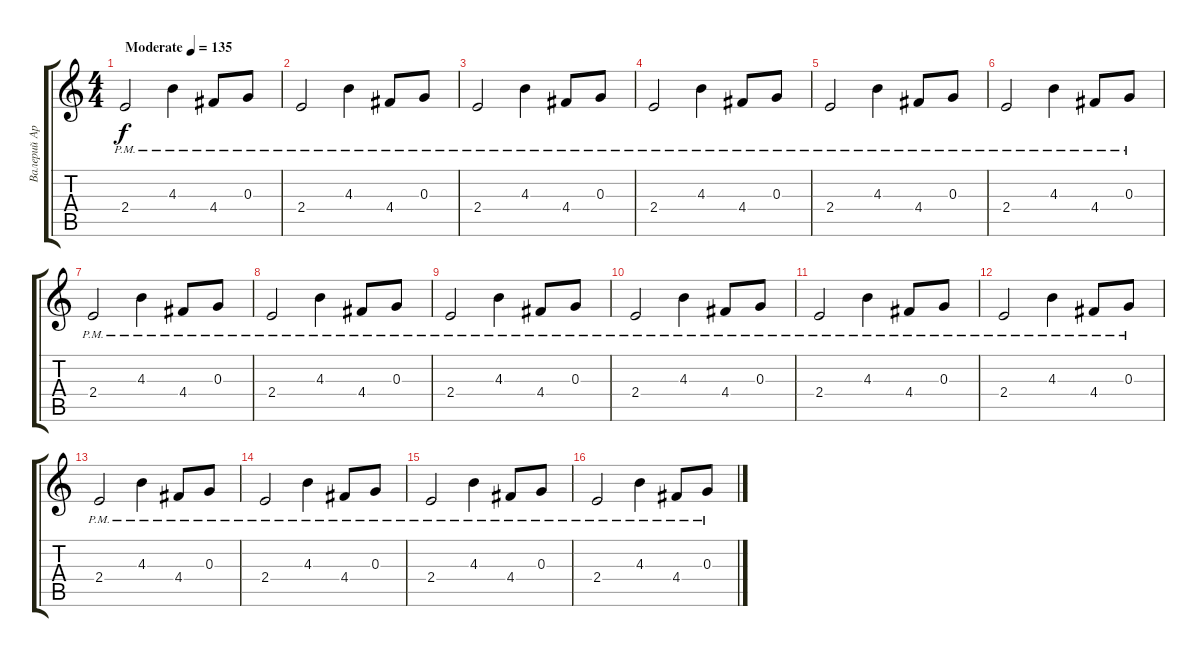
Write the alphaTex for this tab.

\track ("Валерий Аркадин (гитара запись)" "Валерий Ар") {instrument distortionguitar}
\staff {score tabs}
\tuning (E4 B3 G3 D3 A2 E2) {hide}
\ts (4 4)
\tempo (135 "Moderate")
\clef g2
\ks c
2.4{pm}.2{dy f instrument distortionguitar} 4.3{pm}.4 4.4{pm}.8 0.3{pm}.8 |
2.4{pm}.2 4.3{pm}.4 4.4{pm}.8 0.3{pm}.8 |
2.4{pm}.2 4.3{pm}.4 4.4{pm}.8 0.3{pm}.8 |
2.4{pm}.2 4.3{pm}.4 4.4{pm}.8 0.3{pm}.8 |
2.4{pm}.2 4.3{pm}.4 4.4{pm}.8 0.3{pm}.8 |
2.4{pm}.2 4.3{pm}.4 4.4{pm}.8 0.3{pm}.8 |
2.4{pm}.2 4.3{pm}.4 4.4{pm}.8 0.3{pm}.8 |
2.4{pm}.2 4.3{pm}.4 4.4{pm}.8 0.3{pm}.8 |
2.4{pm}.2 4.3{pm}.4 4.4{pm}.8 0.3{pm}.8 |
2.4{pm}.2 4.3{pm}.4 4.4{pm}.8 0.3{pm}.8 |
2.4{pm}.2 4.3{pm}.4 4.4{pm}.8 0.3{pm}.8 |
2.4{pm}.2 4.3{pm}.4 4.4{pm}.8 0.3{pm}.8 |
2.4{pm}.2 4.3{pm}.4 4.4{pm}.8 0.3{pm}.8 |
2.4{pm}.2 4.3{pm}.4 4.4{pm}.8 0.3{pm}.8 |
2.4{pm}.2 4.3{pm}.4 4.4{pm}.8 0.3{pm}.8 |
2.4{pm}.2 4.3{pm}.4 4.4{pm}.8 0.3{pm}.8
